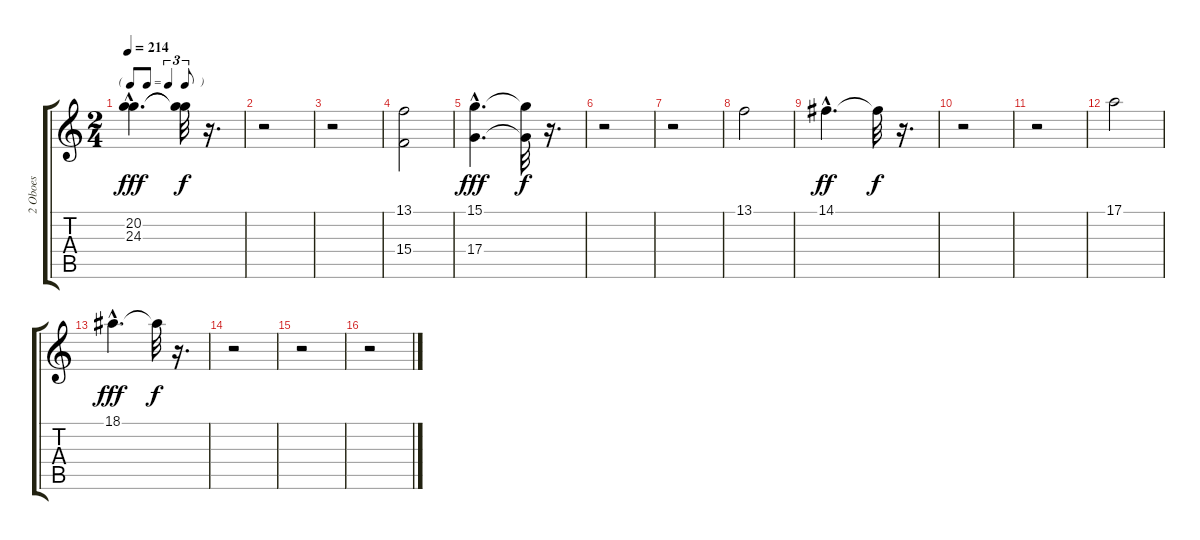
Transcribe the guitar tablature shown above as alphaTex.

\track ("2 Oboes" "2 Oboes") {instrument oboe}
\staff {score tabs}
\tuning (E4 B3 G3 D3 A2 E2) {hide}
\ts (2 4)
\tf triplet8th
\tempo 214
\clef g2
\ks c
(20.2{hac} 24.3{hac}).4{d dy fff} (20.2{t} 24.3{t}).32{dy f} r.16{d} |
r.2 |
r.2 |
(13.1 15.4).2 |
(15.1{hac} 17.4{hac}).4{d dy fff} (15.1{t} 17.4{t}).32{dy f} r.16{d} |
r.2 |
r.2 |
13.1.2 |
14.1{hac}.4{d dy ff} 14.1{t}.32{dy f} r.16{d} |
r.2 |
r.2 |
17.1.2 |
18.1{hac}.4{d dy fff} 18.1{t}.32{dy f} r.16{d} |
r.2 |
r.2 |
r.2
